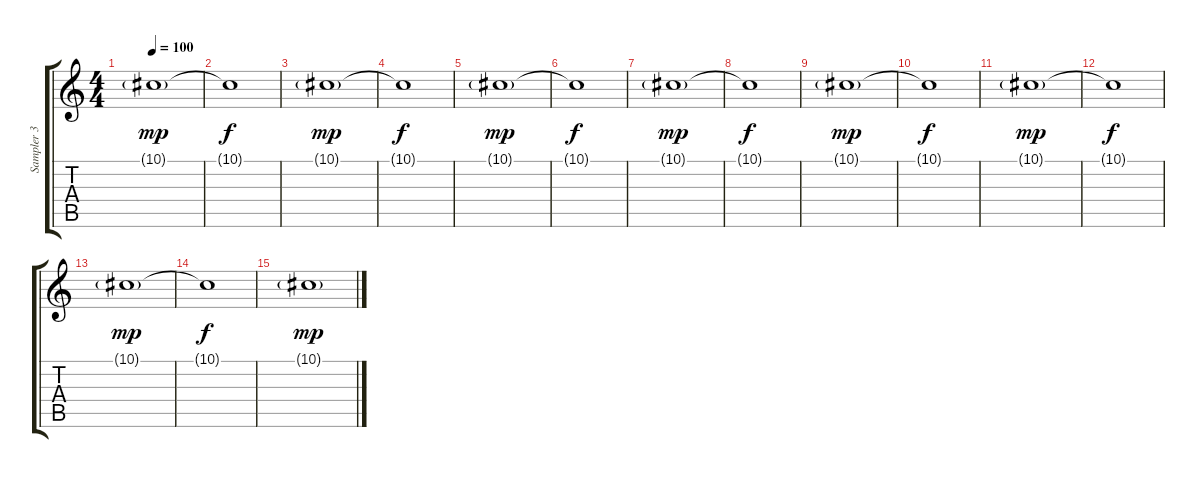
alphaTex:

\track ("Sampler 3" "Sampler 3") {instrument pad4choir}
\staff {score tabs}
\tuning (Eb4 Bb3 Gb3 Db3 Ab2 Db2) {hide}
\ts (4 4)
\tempo 100
\clef g2
\ks c
10.1{g}.1{dy mp} |
10.1{t}.1{dy f} |
10.1{g}.1{dy mp} |
10.1{t}.1{dy f} |
10.1{g}.1{dy mp} |
10.1{t}.1{dy f} |
10.1{g}.1{dy mp} |
10.1{t}.1{dy f} |
10.1{g}.1{dy mp} |
10.1{t}.1{dy f} |
10.1{g}.1{dy mp} |
10.1{t}.1{dy f} |
10.1{g}.1{dy mp} |
10.1{t}.1{dy f} |
10.1{g}.1{dy mp}
